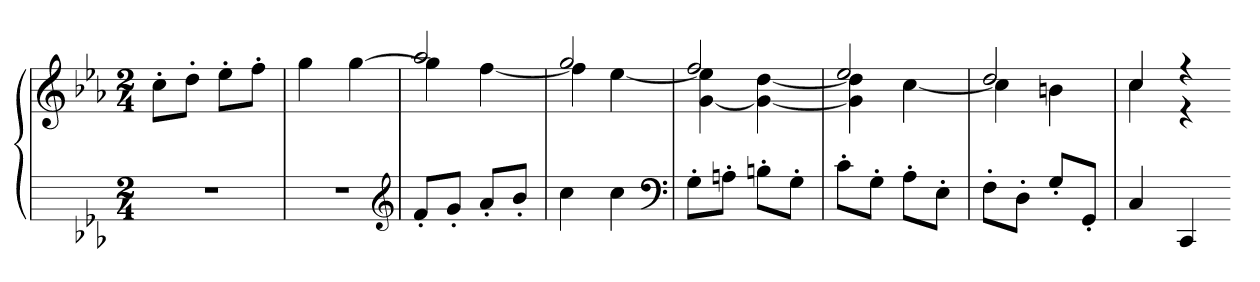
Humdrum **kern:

**kern	**kern
*part1	*part1
*staff2	*staff1
*k[b-e-a-]	*k[b-e-a-]
*M2/4	*M2/4
=	=
2r	8cc'L
.	8dd'J
.	8ee-'L
.	8ff'J
=	=
2r	4gg
.	[4gg
*clefG2	*
=	=
*	*^
8f'L	2aa-	4gg]
8g'J	.	.
8a-'L	.	[4ff
8b-'J	.	.
=	=	=
4cc	2gg	4ff]
4cc	.	[4ee-
*clefF4	*	*
=	=	=
8G'L	2ff	[4g 4ee-]
8An'J	.	.
8Bn'L	.	4g_ [4dd
8G'J	.	.
=	=	=
8c'L	2ee-	4g] 4dd]
8G'J	.	.
8A-'L	.	[4cc
8E-'J	.	.
=	=	=
8F'L	2dd	4cc]
8D'J	.	.
8G'L	.	4bn
8GG'J	.	.
=	=	=
4C	4cc	4cc
4CC	4r	4r
*	*v	*v
=-	=-
*-	*-
